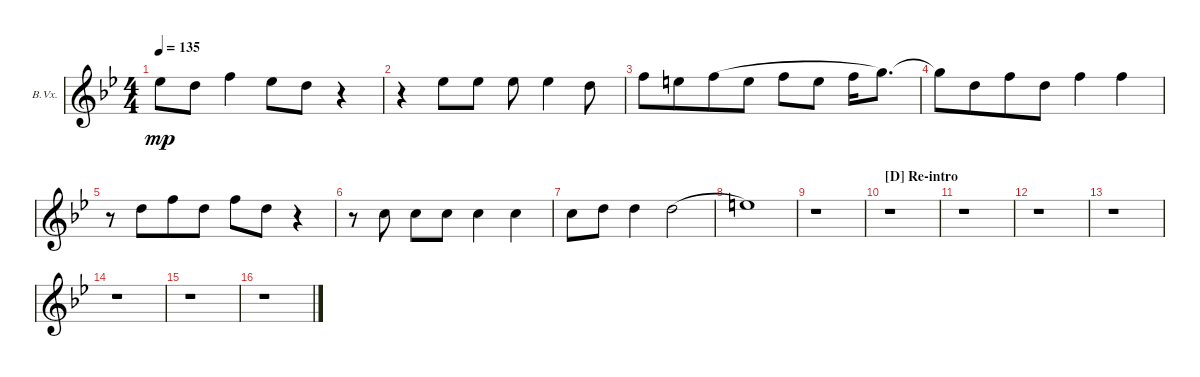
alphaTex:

\defaultSystemsLayout 4
\bracketExtendMode groupsimilarinstruments
\firstSystemTrackNameOrientation horizontal
\otherSystemsTrackNameOrientation horizontal
\track ("Back Vocals" "B.Vx.") {instrument acousticguitarsteel}
\staff {score}
\tuning (E4 B3 G3 D3 A2 E2)
\ts (4 4)
\tempo 135
\clef g2
\scale
0.333333
\ks bb
4.2.8{dy mp} 3.2.8 1.1.4 4.2.8 3.2.8 r.4 |
\scale
0.333333 r.4 4.2.8 4.2.8 4.2.8 4.2.4 3.2.8 |
\scale
0.333333 1.1.8 5.2.8{beam merge} 1.1.8{legatoorigin} 5.2.8{legatoorigin} 1.1.8{legatoorigin} 5.2.8{legatoorigin} 6.2.16{legatoorigin} 8.2.8{d} |
\scale
0.333333 8.2{t}.8 7.3.8{beam merge} 6.2.8 7.3.8 6.2.4 6.2.4 |
\scale
0.333333 r.8 3.2.8{beam merge} 1.1.8 3.2.8 1.1.8 3.2.8 r.4 |
\scale
0.333333 r.8 1.2.8 1.2.8 1.2.8 1.2.4 1.2.4 |
\scale
0.333333 1.2.8 3.2.8 3.2.4 3.2.2{legatoorigin} |
\scale
0.333333 5.2.1 |
\scale
0.333333 r.1 |
\section ("D" "Re-intro")
\scale
0.333333 r.1 |
\scale
0.333333 r.1 |
\scale
0.333333 r.1 |
\scale
0.333333 r.1 |
\scale
0.333333 r.1 |
\scale
0.333333 r.1 |
\scale
0.333333 r.1
